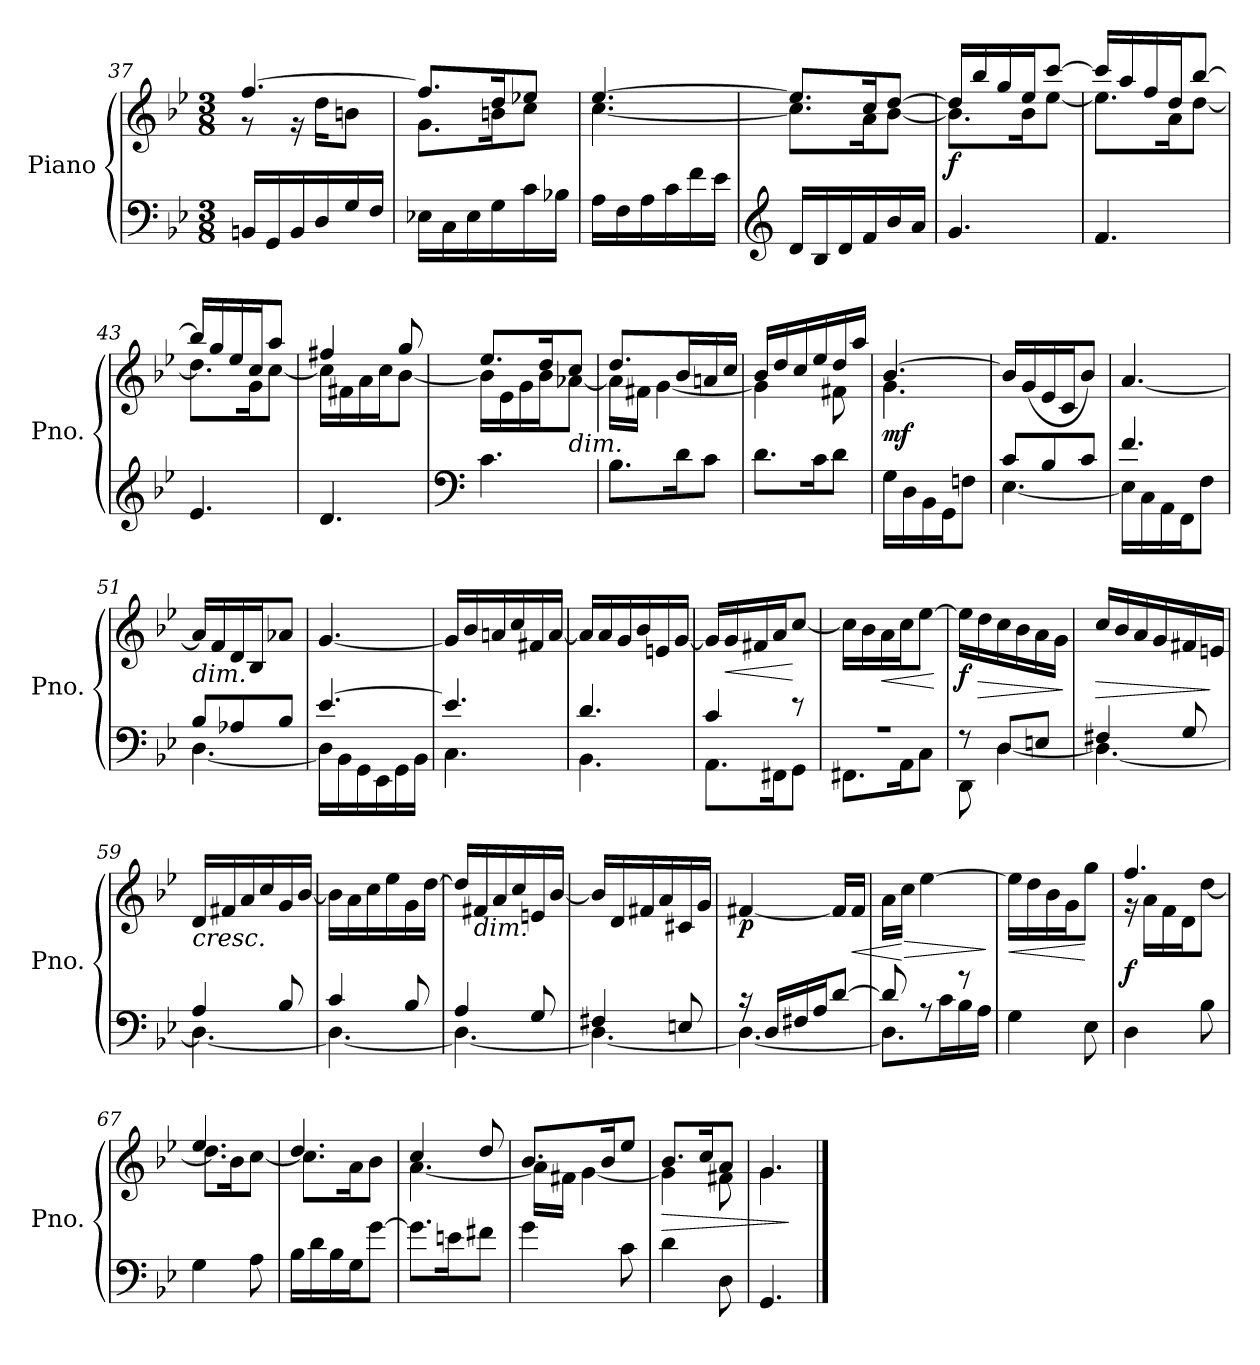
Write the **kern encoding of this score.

**kern	**kern	**dynam
*part1	*part1	*part1
*staff2	*staff1	*staff1/2
*I"Piano	*	*
*I'Pno.	*	*
*clefF4	*clefG2	*
*k[b-e-]	*k[b-e-]	*
*M3/8	*M3/8	*
=37	=37	=37
*	*^	*
16BBn/LL	[4.ff/	8r	.
16GG/	.	.	.
16BB/	.	16r	.
16D/	.	16dd\KL	.
16G/	.	8bn\J	.
16F/JJ	.	.	.
=38	=38	=38	=38
16E-X\LL	8.ff/L]	8.g\L	.
16C\	.	.	.
16E-\	.	.	.
16G\	16dd/K	16bn\K	.
16c\	8ee-X/J	8cc\J	.
16B-X\JJ	.	.	.
=39	=39	=39	=39
16A\LL	[4.ee-/	[4.cc\	.
16F\	.	.	.
16A\	.	.	.
16c\	.	.	.
16f\	.	.	.
16e-\JJ	.	.	.
=40	=40	=40	=40
*clefG2	*	*	*
16d/LL	8.ee-/L]	8.cc\L]	.
16B-/	.	.	.
16d/	.	.	.
16f/	16cc/K	16a\K	.
16b-/	[8dd/J	[8b-\J	.
16a/JJ	.	.	.
=41	=41	=41	=41
!	!	!	!LO:DY:b
4.g/	16dd/LL]	8.b-\L]	f
.	16bb-/	.	.
.	16gg/	.	.
.	16ee-/J	16b-\K	.
.	[8ccc/J	[8ee-\J	.
=42	=42	=42	=42
4.f/	16ccc/LL]	8.ee-\L]	.
.	16aa/	.	.
.	16ff/	.	.
.	16dd/J	16a\K	.
.	[8bb-/J	[8dd\J	.
=43	=43	=43	=43
4.e-/	16bb-/LL]	8.dd\L]	.
.	16gg/	.	.
.	16ee-/	.	.
.	16cc/J	16g\K	.
.	8aa/J	[8cc\J	.
=44	=44	=44	=44
4.d/	4ff#X/	16cc\LL]	.
.	.	16f#X\	.
.	.	16a\	.
.	.	16cc\J	.
.	8gg/	[8b-\J	.
=45	=45	=45	=45
*clefF4	*	*	*
4.c\	8.ee-/L	16b-\LL]	.
.	.	16e-\	.
.	.	16g\	.
.	16dd/K	16b-\J	.
!	!LO:TX:b:i:t=dim.	!	!
.	8cc/J	[8a-X\J	.
=46	=46	=46	=46
8.B-\L	8.dd/L	16a-\LL]	.
.	.	16f#X\JJ	.
.	.	[4g\	.
16d\K	16b-/L	.	.
8c\J	16an/	.	.
.	16cc/JJ	.	.
=47	=47	=47	=47
8.d\L	16b-/LL	4g\]	.
.	16dd/	.	.
.	16cc/	.	.
16c\K	16ee-/	.	.
8d\J	16dd/	8f#X\	.
.	16aa/JJ	.	.
=48	=48	=48	=48
!	!	!	!LO:DY:b
16G\LL	[4.b-/	4.g\	mf
16D\	.	.	.
16BB-\	.	.	.
16GG\J	.	.	.
8Fn\J	.	.	.
*	*v	*v	*
=49	=49	=49
*^	*	*
8c/L	[4.E-\	16b-/LL]	.
.	.	(<16g/	.
8B-/	.	16e-/	.
.	.	16c/J	.
8c/J	.	8b-/J)	.
=50	=50	=50	=50
4.f/	16E-\LL]	[4.a/	.
.	16C\	.	.
.	16AA\	.	.
.	16FF\J	.	.
.	8F\J	.	.
=51	=51	=51	=51
!	!	!LO:TX:b:i:t=dim.	!
8B-/L	[4.D\	16a/LL]	.
.	.	16f/	.
8A-X/	.	16d/	.
.	.	16B-/J	.
8B-/J	.	8a-X/J	.
=52	=52	=52	=52
[4.e-/	16D\LL]	[4.g/	.
.	16BB-\	.	.
.	16GG\	.	.
.	16EE-\	.	.
.	16GG\	.	.
.	16BB-\JJ	.	.
=53	=53	=53	=53
4.e-/]	4.C\	16g/LL]	.
.	.	16b-/	.
.	.	16an/	.
.	.	16cc/	.
.	.	16f#X/	.
.	.	[16a/JJ	.
=54	=54	=54	=54
4.d/	4.BB-\	16a/LL]	.
.	.	16a/	.
.	.	16g/	.
.	.	16b-/	.
.	.	16en/	.
.	.	[16g/JJ	.
=55	=55	=55	=55
4c/	8.AA\L	16g/LL]	.
!	!	!	!LO:HP:b
.	.	16g/	<
.	.	16f#X/	.
.	16FF#X\K	16a/J	.
8r	8GG\J	[8cc/J	[
=56	=56	=56	=56
4.r	8.FF#X\L	16cc\LL]	.
.	.	16b-\	.
!	!	!	!LO:HP:b
.	.	16a\	<
.	16AA\K	16cc\J	.
.	8C\J	[8ee-\J	.
*v	*v	*	*
.	.	[
=57	=57	=57
*^	*	*
!	!	!	!LO:DY:b
8r	8DD\	16ee-\LL]	f
!	!	!	!LO:HP:b
.	.	16dd\	>
8D/L	[4D\	16cc\	.
.	.	16b-\	.
8En/J	.	16a\	.
.	.	16g\JJ	.
*v	*v	*	*
.	.	]
=58	=58	=58
*^	*	*
!	!	!	!LO:HP:b
4F#X/	4.D\_	16cc/LL	>
.	.	16b-/	.
.	.	16a/	.
.	.	16g/	.
8G/	.	16f#X/	.
.	.	16en/JJ	]
=59	=59	=59	=59
!	!	!LO:TX:b:i:t=cresc.	!
4A/	4.D\_	16d/LL	.
.	.	16f#X/	.
.	.	16a/	.
.	.	16cc/	.
8B-/	.	16g/	.
.	.	[16b-/JJ	.
=60	=60	=60	=60
4c/	4.D\_	16b-\LL]	.
.	.	16a\	.
.	.	16cc\	.
.	.	16ee-\	.
8B-/	.	16g\	.
.	.	[16dd\JJ	.
=61	=61	=61	=61
4A/	4.D\_	16dd/LL]	.
!	!	!LO:TX:b:i:t=dim.	!
.	.	16f#X/	.
.	.	16a/	.
.	.	16cc/	.
8G/	.	16en/	.
.	.	[16b-/JJ	.
=62	=62	=62	=62
4F#X/	4.D\_	16b-/LL]	.
.	.	16d/	.
.	.	16f#X/	.
.	.	16a/	.
8En/	.	16c#X/	.
.	.	16g/JJ	.
=63	=63	=63	=63
!	!	!	!LO:DY:b
16r	4.D\_	[4f#X/	p
16D/LL	.	.	.
16F#X/	.	.	.
16A/J	.	.	.
[8d/J	.	16f#/LL]	.
!	!	!	!LO:HP:b
.	.	16f#/JJ	<
=64	=64	=64	=64
8d/]	8.D\L]	16a\LL	.
!	!	!	!LO:HP:n=1:b
.	.	16cc\JJ	[ >
8rA	.	[4ee-\	.
.	16c\L	.	.
8r	16B-\	.	.
.	16A\JJ	.	.
*v	*v	*	*
.	.	]
=65	=65	=65
!	!	!LO:HP:b
4G\	16ee-\LL]	<
.	16dd\	.
.	16b-\	.
.	16g\J	.
8E-\	8gg\J	[
=66	=66	=66
*	*^	*
!	!	!	!LO:DY:b
4D\	4.ff/	16r	f
.	.	16a\LL	.
.	.	16f\	.
.	.	16d\J	.
8B-\	.	[8dd\J	.
=67	=67	=67	=67
4G\	4.ee-/	8.dd\L]	.
.	.	16b-\K	.
8A\	.	[8cc\J	.
=68	=68	=68	=68
16B-\LL	4.dd/	8.cc\L]	.
16d\	.	.	.
16B-\	.	.	.
16G\J	.	16a\K	.
[8g\J	.	8b-\J	.
=69	=69	=69	=69
8.g\L]	4cc/	[4.a\	.
16en\K	.	.	.
8f#X\J	8dd/	.	.
=70	=70	=70	=70
4g\	8.b-/L	16a\LL]	.
.	.	16f#X\JJ	.
.	.	[4g\	.
.	16b-/K	.	.
8c\	8ee-/J	.	.
=71	=71	=71	=71
!	!	!	!LO:HP:b
4d\	8.b-/L	4g\]	>
.	16cc/K	.	.
8D\	8a/J	8f#X\	.
=72	=72	=72	=72
4.GG/	4.g/	4.g\	.
*	*v	*v	*
.	.	]
==	==	==
*-	*-	*-
